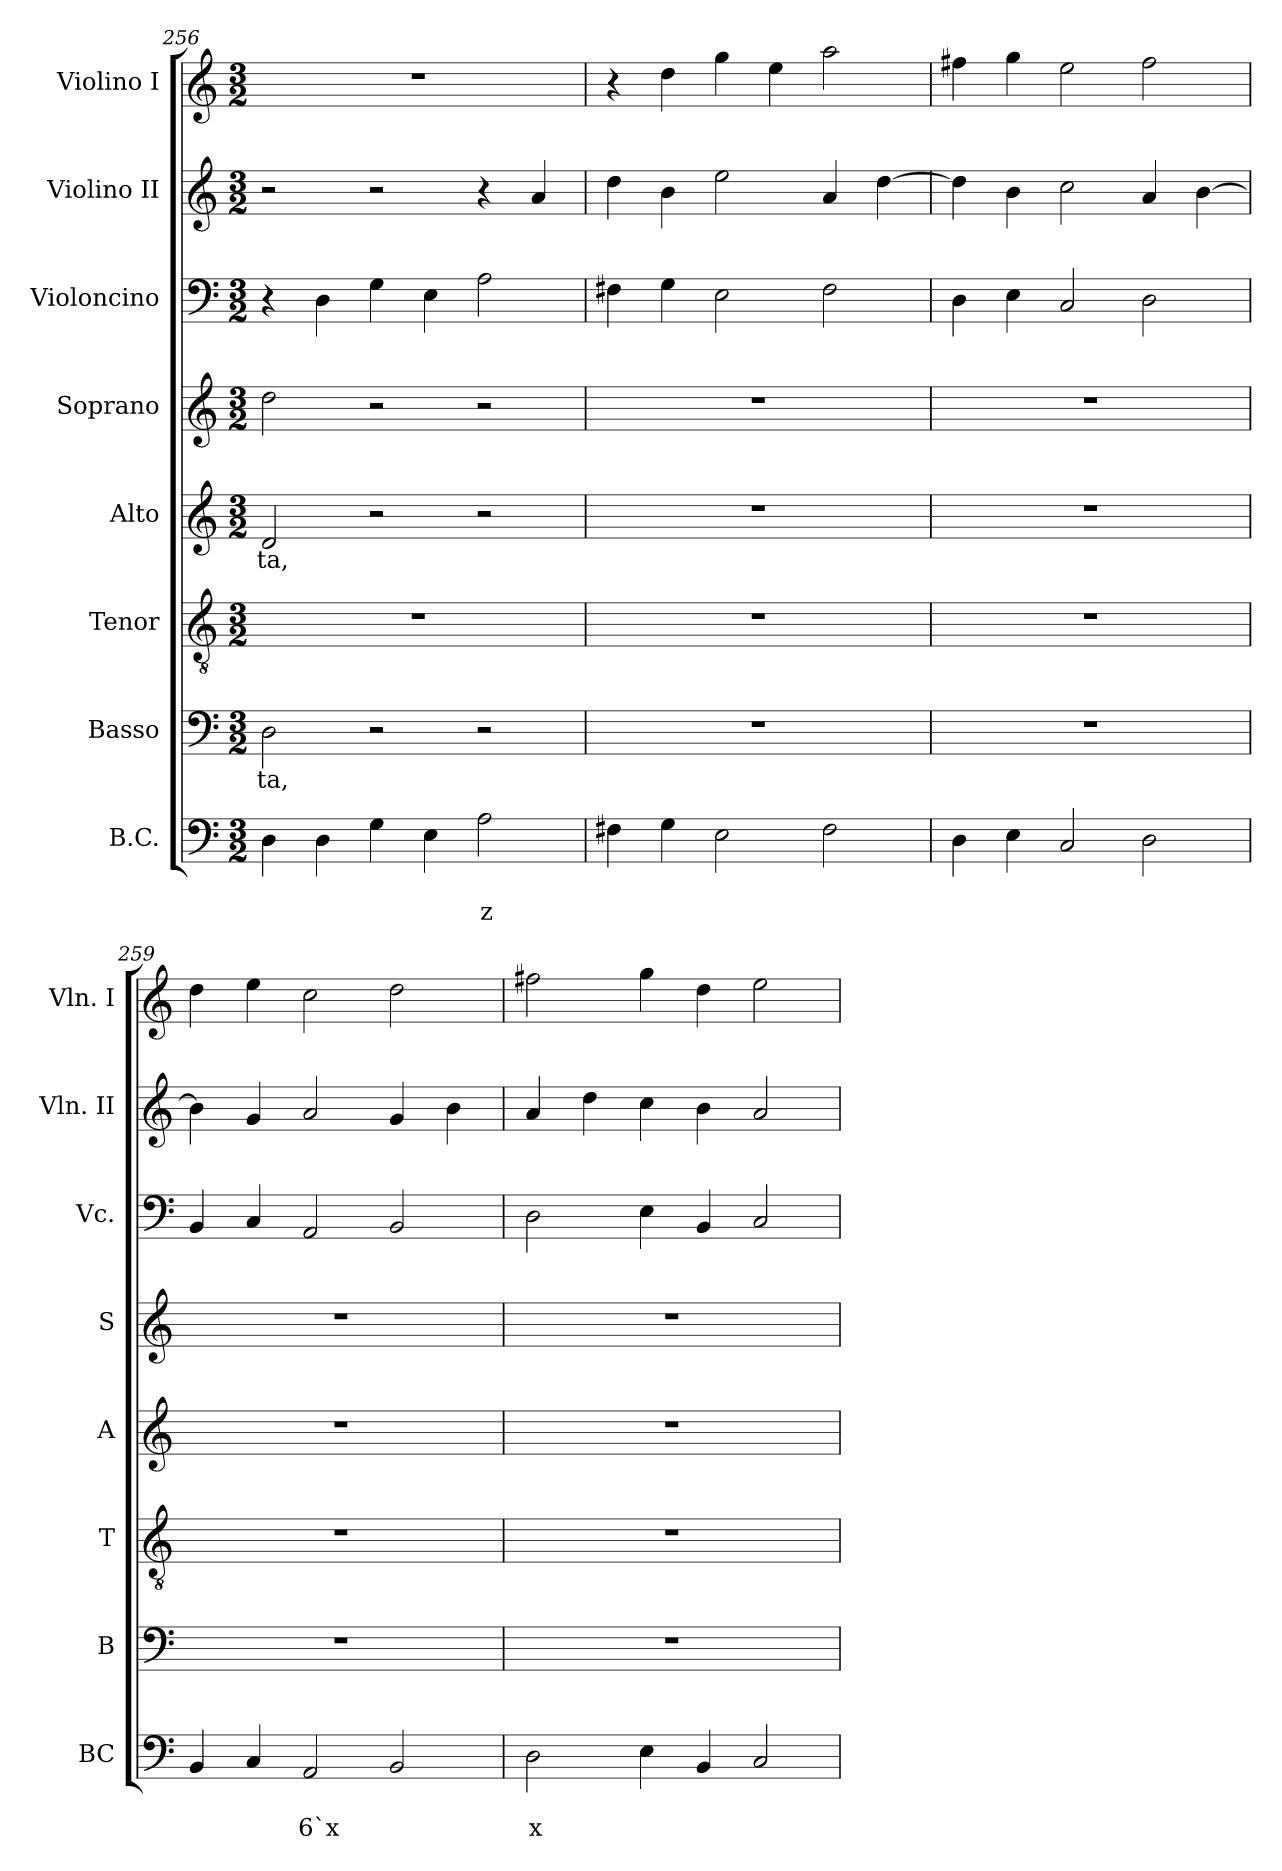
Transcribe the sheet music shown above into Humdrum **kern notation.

**kern	**text	**text	**kern	**text	**kern	**kern	**text	**kern	**kern	**kern	**kern
*part8	*part8	*part8	*part7	*part7	*part6	*part5	*part5	*part4	*part3	*part2	*part1
*staff8	*staff8	*staff8	*staff7	*staff7	*staff6	*staff5	*staff5	*staff4	*staff3	*staff2	*staff1
*I"B.C.	*	*	*I"Basso	*	*I"Tenor	*I"Alto	*	*I"Soprano	*I"Violoncino	*I"Violino II	*I"Violino I
*I'BC	*	*	*I'B	*	*I'T	*I'A	*	*I'S	*I'Vc.	*I'Vln. II	*I'Vln. I
*clefF4	*	*	*clefF4	*	*clefGv2	*clefG2	*	*clefG2	*clefF4	*clefG2	*clefG2
*k[]	*	*	*k[]	*	*k[]	*k[]	*	*k[]	*k[]	*k[]	*k[]
*C:	*	*	*C:	*	*C:	*C:	*	*C:	*C:	*C:	*C:
*M3/2	*	*	*M3/2	*	*M3/2	*M3/2	*	*M3/2	*M3/2	*M3/2	*M3/2
=256	=256	=256	=256	=256	=256	=256	=256	=256	=256	=256	=256
!	!	!	!	!LO:LY:b	!	!	!LO:LY:b	!	!	!	!
4D\	.	.	2D\	-ta,	1.r	2d/	-ta,	2dd\	4r	2r	1.r
4D\	.	.	.	.	.	.	.	.	4D\	.	.
4G\	.	.	2r	.	.	2r	.	2r	4G\	2r	.
4E\	.	.	.	.	.	.	.	.	4E\	.	.
!	!	!LO:LY:b	!	!	!	!	!	!	!	!	!
2A\	.	z	2r	.	.	2r	.	2r	2A\	4r	.
.	.	.	.	.	.	.	.	.	.	4a/	.
=257	=257	=257	=257	=257	=257	=257	=257	=257	=257	=257	=257
4F#X\	.	.	1.r	.	1.r	1.r	.	1.r	4F#X\	4dd\	4r
4G\	.	.	.	.	.	.	.	.	4G\	4b\	4dd\
2E\	.	.	.	.	.	.	.	.	2E\	2ee\	4gg\
.	.	.	.	.	.	.	.	.	.	.	4ee\
2F#\	.	.	.	.	.	.	.	.	2F#\	4a/	2aa\
.	.	.	.	.	.	.	.	.	.	[4dd\	.
=258	=258	=258	=258	=258	=258	=258	=258	=258	=258	=258	=258
4D\	.	.	1.r	.	1.r	1.r	.	1.r	4D\	4dd\]	4ff#X\
4E\	.	.	.	.	.	.	.	.	4E\	4b\	4gg\
2C/	.	.	.	.	.	.	.	.	2C/	2cc\	2ee\
2D\	.	.	.	.	.	.	.	.	2D\	4a/	2ff#\
.	.	.	.	.	.	.	.	.	.	[4b\	.
=259	=259	=259	=259	=259	=259	=259	=259	=259	=259	=259	=259
4BB/	.	.	1.r	.	1.r	1.r	.	1.r	4BB/	4b\]	4dd\
4C/	.	.	.	.	.	.	.	.	4C/	4g/	4ee\
!	!	!LO:LY:b	!	!	!	!	!	!	!	!	!
2AA/	.	6`x	.	.	.	.	.	.	2AA/	2a/	2cc\
2BB/	.	.	.	.	.	.	.	.	2BB/	4g/	2dd\
.	.	.	.	.	.	.	.	.	.	4b\	.
=260	=260	=260	=260	=260	=260	=260	=260	=260	=260	=260	=260
!	!	!LO:LY:b	!	!	!	!	!	!	!	!	!
2D\	.	x	1.r	.	1.r	1.r	.	1.r	2D\	4a/	2ff#X\
.	.	.	.	.	.	.	.	.	.	4dd\	.
4E\	.	.	.	.	.	.	.	.	4E\	4cc\	4gg\
4BB/	.	.	.	.	.	.	.	.	4BB/	4b\	4dd\
2C/	.	.	.	.	.	.	.	.	2C/	2a/	2ee\
=	=	=	=	=	=	=	=	=	=	=	=
*-	*-	*-	*-	*-	*-	*-	*-	*-	*-	*-	*-
